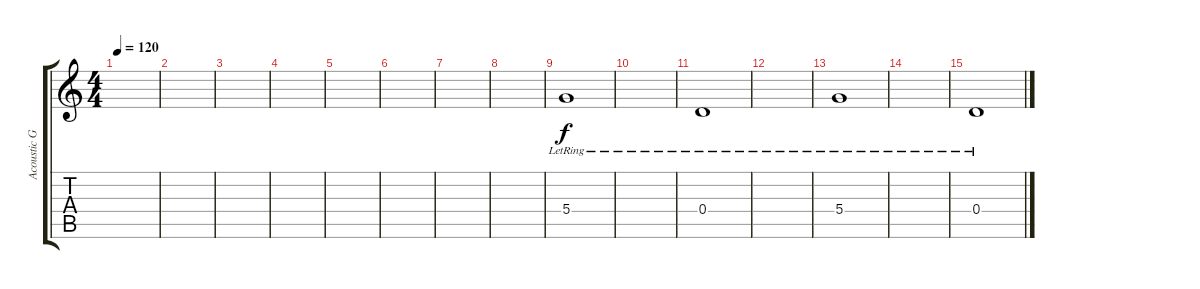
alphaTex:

\track ("Acoustic Guitar ( Steel )" "Acoustic G") {instrument acousticguitarsteel}
\staff {score tabs}
\tuning (E4 B3 G3 D3 A2 E2) {hide}
\ts (4 4)
\tempo 120
\clef g2
\ks c
|
|
|
|
|
|
|
|
5.4{lr}.1 |
|
0.4{lr}.1 |
|
5.4{lr}.1 |
|
0.4{lr}.1
